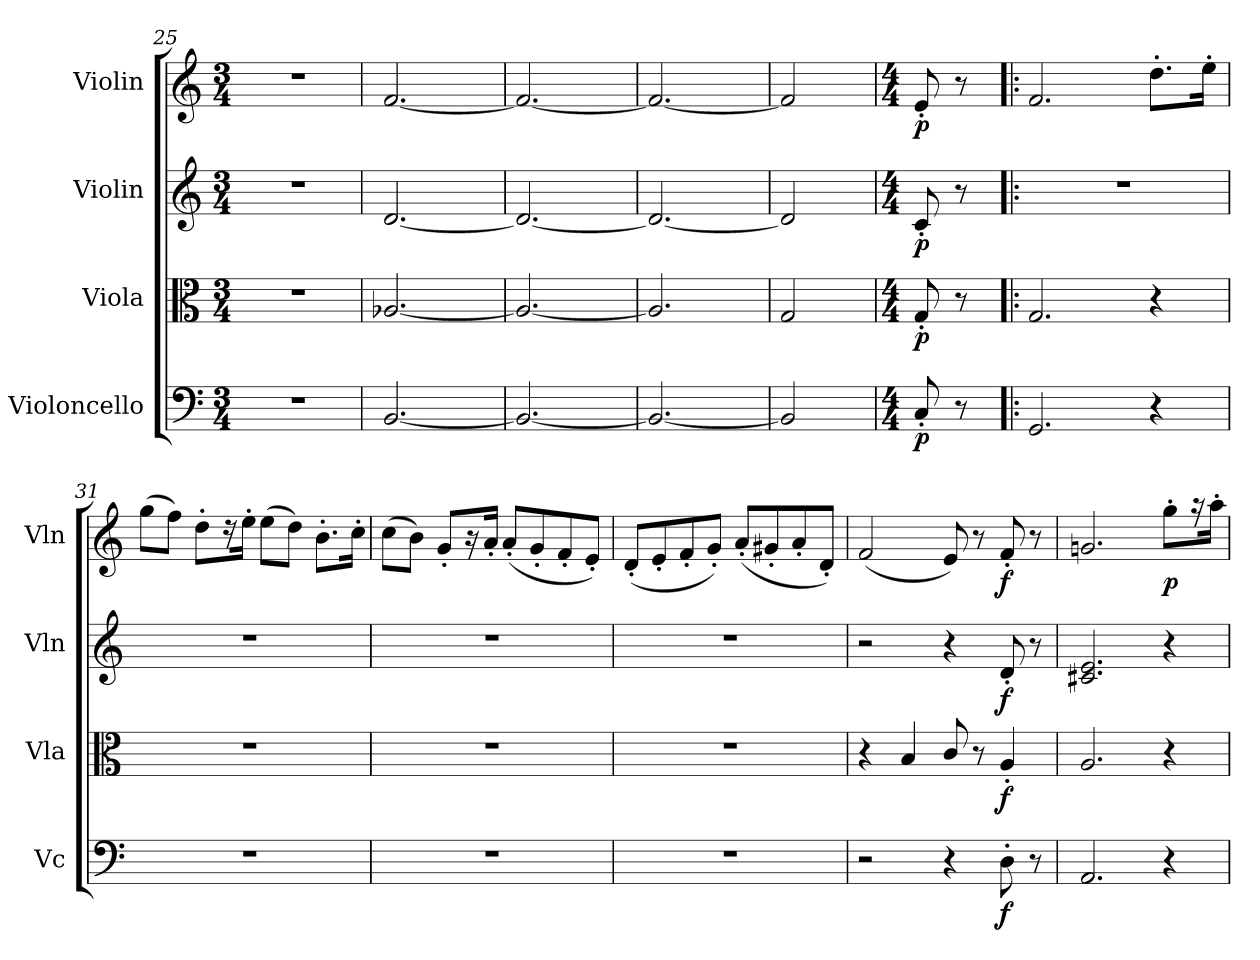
**kern	**dynam	**kern	**dynam	**kern	**dynam	**kern	**dynam
*part4	*part4	*part3	*part3	*part2	*part2	*part1	*part1
*staff4	*staff4	*staff3	*staff3	*staff2	*staff2	*staff1	*staff1
*I"Violoncello	*	*I"Viola	*	*I"Violin	*	*I"Violin	*
*I'Vc	*	*I'Vla	*	*I'Vln	*	*I'Vln	*
*clefF4	*	*clefC3	*	*clefG2	*	*clefG2	*
*k[]	*	*k[]	*	*k[]	*	*k[]	*
*C:	*	*C:	*	*C:	*	*C:	*
*M3/4	*	*M3/4	*	*M3/4	*	*M3/4	*
=25	=25	=25	=25	=25	=25	=25	=25
2.r	.	2.r	.	2.r	.	2.r	.
=26	=26	=26	=26	=26	=26	=26	=26
[2.BB/	.	[2.A-X/	.	[2.d/	.	[2.f/	.
=27	=27	=27	=27	=27	=27	=27	=27
2.BB/_	.	2.A-/_	.	2.d/_	.	2.f/_	.
=28	=28	=28	=28	=28	=28	=28	=28
2.BB/_	.	2.A-/]	.	2.d/_	.	2.f/_	.
=29	=29	=29	=29	=29	=29	=29	=29
2BB/]	.	2G/	.	2d/]	.	2f/]	.
=	=	=	=	=	=	=	=
*M4/4	*	*M4/4	*	*M4/4	*	*M4/4	*
8C'/	p	8G'/	p	8c'/	p	8e'/	p
8r	.	8r	.	8r	.	8r	.
=30!|:	=30!|:	=30!|:	=30!|:	=30!|:	=30!|:	=30!|:	=30!|:
*	*	*	*	*	*	*MM164	*
2.GG/	.	2.G/	.	1r	.	2.f/	.
4r	.	4r	.	.	.	8.dd'\L	.
.	.	.	.	.	.	16ee'\Jk	.
=31	=31	=31	=31	=31	=31	=31	=31
1r	.	1r	.	1r	.	(8gg\L	.
.	.	.	.	.	.	8ff\J)	.
.	.	.	.	.	.	8dd'\L	.
.	.	.	.	.	.	16r	.
.	.	.	.	.	.	16ee'\Jk	.
.	.	.	.	.	.	(8ee\L	.
.	.	.	.	.	.	8dd\J)	.
.	.	.	.	.	.	8.b'\L	.
.	.	.	.	.	.	16cc'\Jk	.
=32	=32	=32	=32	=32	=32	=32	=32
1r	.	1r	.	1r	.	(8cc\L	.
.	.	.	.	.	.	8b\J)	.
.	.	.	.	.	.	8g'/L	.
.	.	.	.	.	.	16r	.
.	.	.	.	.	.	16a'/Jk	.
.	.	.	.	.	.	(8a'/L	.
.	.	.	.	.	.	8g'/	.
.	.	.	.	.	.	8f'/	.
.	.	.	.	.	.	8e'/J)	.
=33	=33	=33	=33	=33	=33	=33	=33
1r	.	1r	.	1r	.	(8d'/L	.
.	.	.	.	.	.	8e'/	.
.	.	.	.	.	.	8f'/	.
.	.	.	.	.	.	8g'/J)	.
.	.	.	.	.	.	(8a'/L	.
.	.	.	.	.	.	8g#X'/	.
.	.	.	.	.	.	8a'/	.
.	.	.	.	.	.	8d'/J)	.
=34	=34	=34	=34	=34	=34	=34	=34
2r	.	4r	.	2r	.	(2f/	.
.	.	4B/	.	.	.	.	.
4r	.	8c/	.	4r	.	8e/)	.
.	.	8r	.	.	.	8r	.
8D'\	f	4A'/	f	8d'/	f	8f'/	f
8r	.	.	.	8r	.	8r	.
=35	=35	=35	=35	=35	=35	=35	=35
2.AA/	.	2.A/	.	2.c#X/ 2.e/	.	2.gn/	.
4r	.	4r	.	4r	.	8gg'\L	p
.	.	.	.	.	.	16r	.
.	.	.	.	.	.	16aa'\Jk	.
=	=	=	=	=	=	=	=
*-	*-	*-	*-	*-	*-	*-	*-
